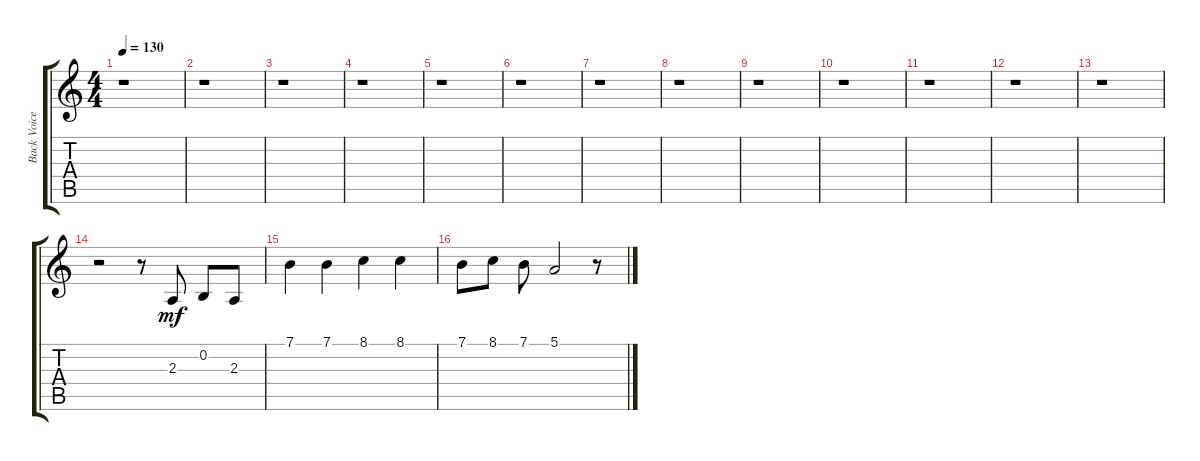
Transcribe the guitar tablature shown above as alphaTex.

\track ("Back Voice2" "Back Voice") {instrument panflute}
\staff {score tabs}
\tuning (E4 B3 G3 D3 A2 E2) {hide}
\ts (4 4)
\tempo 130
\clef g2
\ks c
r.1{dy mf} |
r.1 |
r.1 |
r.1 |
r.1 |
r.1 |
r.1 |
r.1 |
r.1 |
r.1 |
r.1 |
r.1 |
r.1 |
r.2 r.8 2.3.8 0.2.8 2.3.8 |
7.1.4 7.1.4 8.1.4 8.1.4 |
7.1.8 8.1.8 7.1.8 5.1.2 r.8
